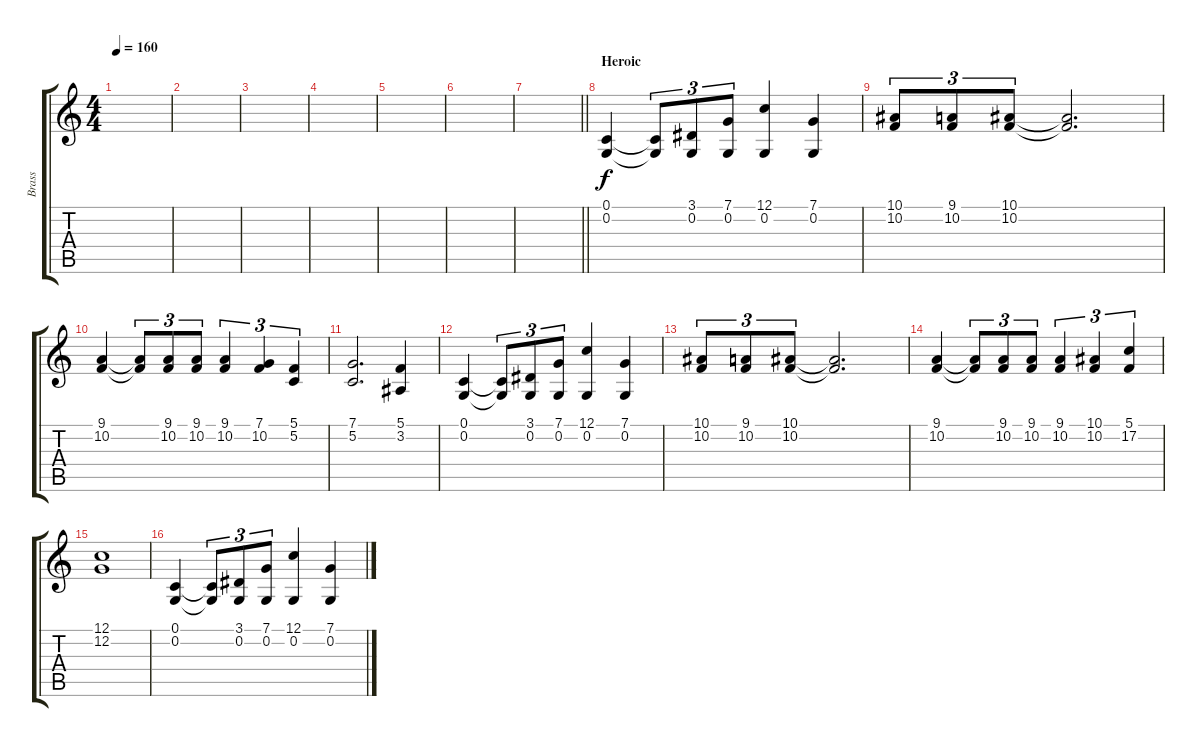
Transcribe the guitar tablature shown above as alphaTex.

\track ("Brass" "Brass") {instrument brasssection}
\staff {score tabs}
\tuning (C4 G3 Eb3 Bb2 F2 C2) {hide}
\ts (4 4)
\tempo 160
\clef g2
\ks c
|
|
|
|
|
|
\barLineRight lightlight
|
\section ("" "Heroic")
(0.1 0.2).4 (0.1{t} 0.2{t}).8{tu (3 2)} (3.1 0.2).8{tu (3 2)} (7.1 0.2).8{tu (3 2)} (12.1 0.2).4 (7.1 0.2).4 |
(10.1 10.2).8{tu (3 2)} (9.1 10.2).8{tu (3 2)} (10.1 10.2).8{tu (3 2)} (10.1{t} 10.2{t}).2{d} |
(9.1 10.2).4 (9.1{t} 10.2{t}).8{tu (3 2)} (9.1 10.2).8{tu (3 2)} (9.1 10.2).8{tu (3 2)} (9.1 10.2).4{tu (3 2)} (7.1 10.2).4{tu (3 2)} (5.1 5.2).4{tu (3 2)} |
(7.1 5.2).2{d} (5.1 3.2).4 |
(0.1 0.2).4 (0.1{t} 0.2{t}).8{tu (3 2)} (3.1 0.2).8{tu (3 2)} (7.1 0.2).8{tu (3 2)} (12.1 0.2).4 (7.1 0.2).4 |
(10.1 10.2).8{tu (3 2)} (9.1 10.2).8{tu (3 2)} (10.1 10.2).8{tu (3 2)} (10.1{t} 10.2{t}).2{d} |
(9.1 10.2).4 (9.1{t} 10.2{t}).8{tu (3 2)} (9.1 10.2).8{tu (3 2)} (9.1 10.2).8{tu (3 2)} (9.1 10.2).4{tu (3 2)} (10.1 10.2).4{tu (3 2)} (5.1 17.2).4{tu (3 2)} |
(12.1 12.2).1 |
(0.1 0.2).4 (0.1{t} 0.2{t}).8{tu (3 2)} (3.1 0.2).8{tu (3 2)} (7.1 0.2).8{tu (3 2)} (12.1 0.2).4 (7.1 0.2).4
